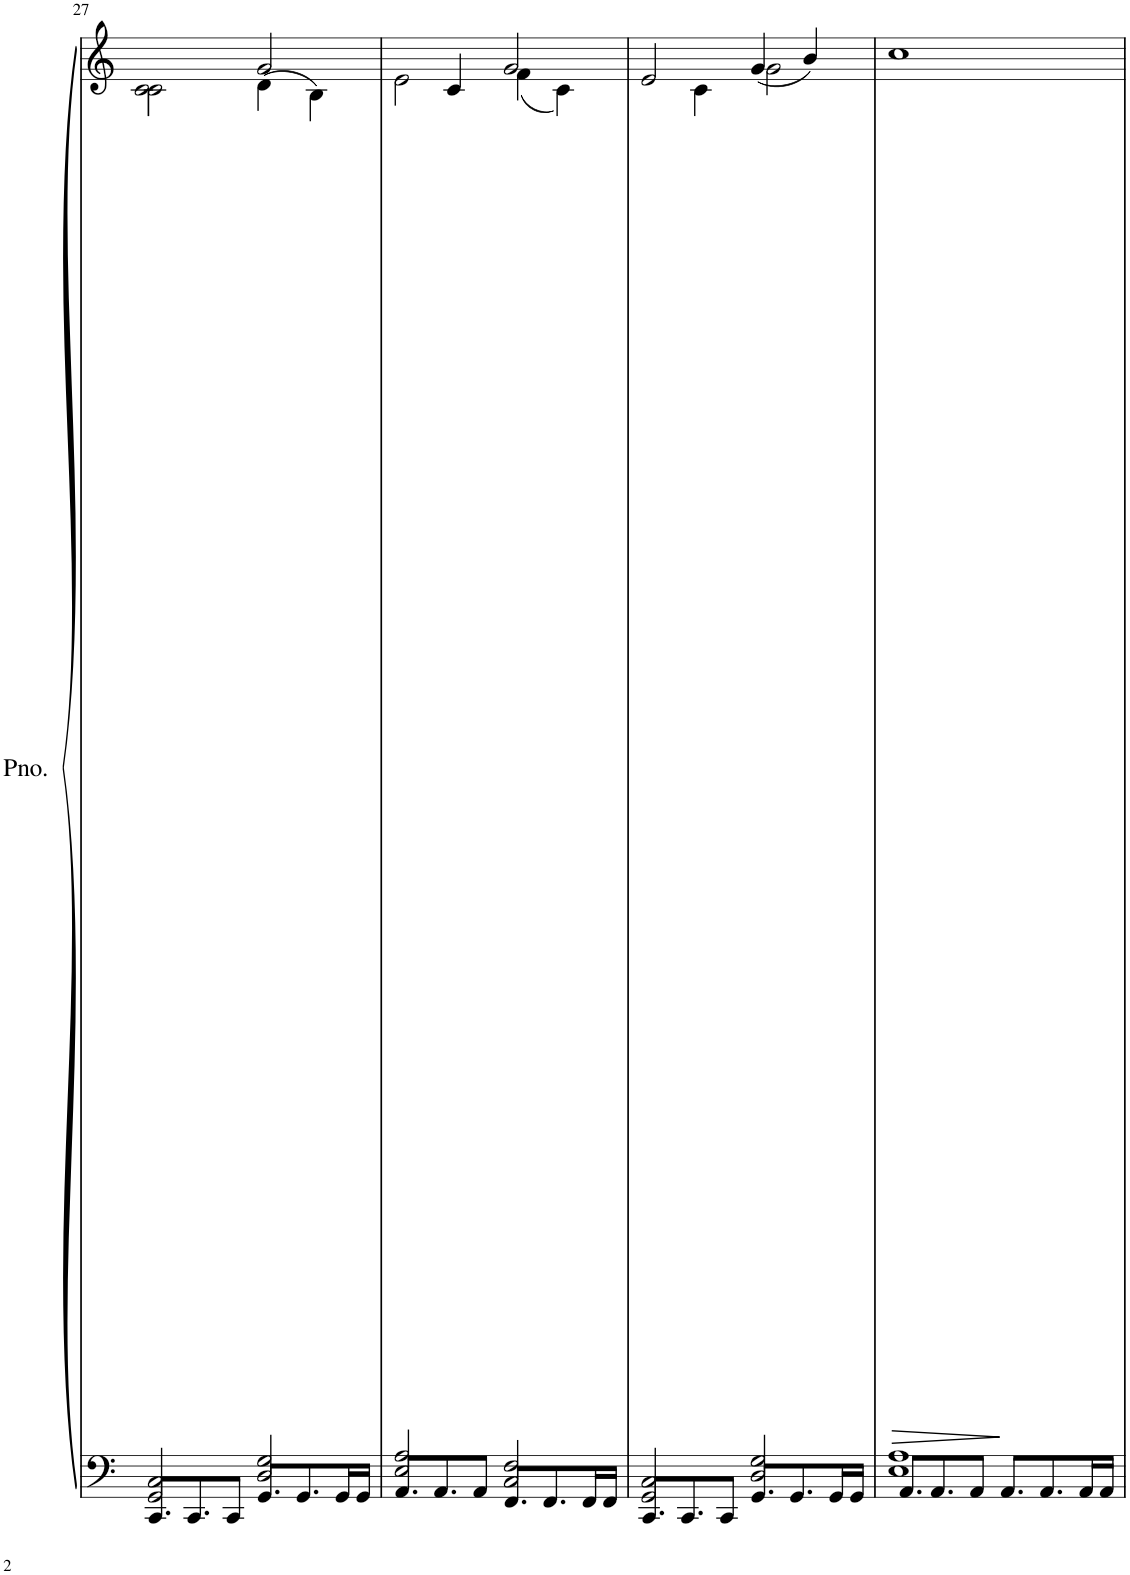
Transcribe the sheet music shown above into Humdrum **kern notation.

**kern	**kern	**dynam
*part1	*part1	*part1
*staff2	*staff1	*staff1/2
*I"Piano	*	*
*I'Pno.	*	*
!!LO:PB:g=z
*clefF4	*clefG2	*
*k[]	*k[]	*
*M4/4	*M4/4	*
=27	=27	=27
*^	*^	*
8.CC/L	2GG/ 2C/	2c\	2c\	.
8.CC/	.	.	.	.
8CC/J	.	.	.	.
8.GG/L	2D/ 2G/	(4d\	2g/	.
8.GG/	.	.	.	.
.	.	4B\)	.	.
16GG/L	.	.	.	.
16GG/JJ	.	.	.	.
=28	=28	=28	=28	=28
8.AA/L	2E/ 2A/	2e\	4ryy	.
8.AA/	.	.	.	.
.	.	.	4c/	.
8AA/J	.	.	.	.
8.FF/L	2C/ 2F/	2g/	(4f\	.
8.FF/	.	.	.	.
.	.	.	4c\)	.
16FF/L	.	.	.	.
16FF/JJ	.	.	.	.
=29	=29	=29	=29	=29
8.CC/L	2GG/ 2C/	2e/	4ryy	.
8.CC/	.	.	.	.
.	.	.	4c\	.
8CC/J	.	.	.	.
8.GG/L	2D/ 2G/	2g\	(4g/	.
8.GG/	.	.	.	.
.	.	.	4b/)	.
16GG/L	.	.	.	.
16GG/JJ	.	.	.	.
*	*	*v	*v	*
=30	=30	=30	=30
!	!	!	!LO:HP:b
8.AA/L	1E 1A	1cc	>
8.AA/	.	.	.
8AA/J	.	.	.
8.AA/L	.	.	.
8.AA/	.	.	.
16AA/L	.	.	.
16AA/JJ	.	.	.
*v	*v	*	*
.	.	]
=	=	=
*-	*-	*-
